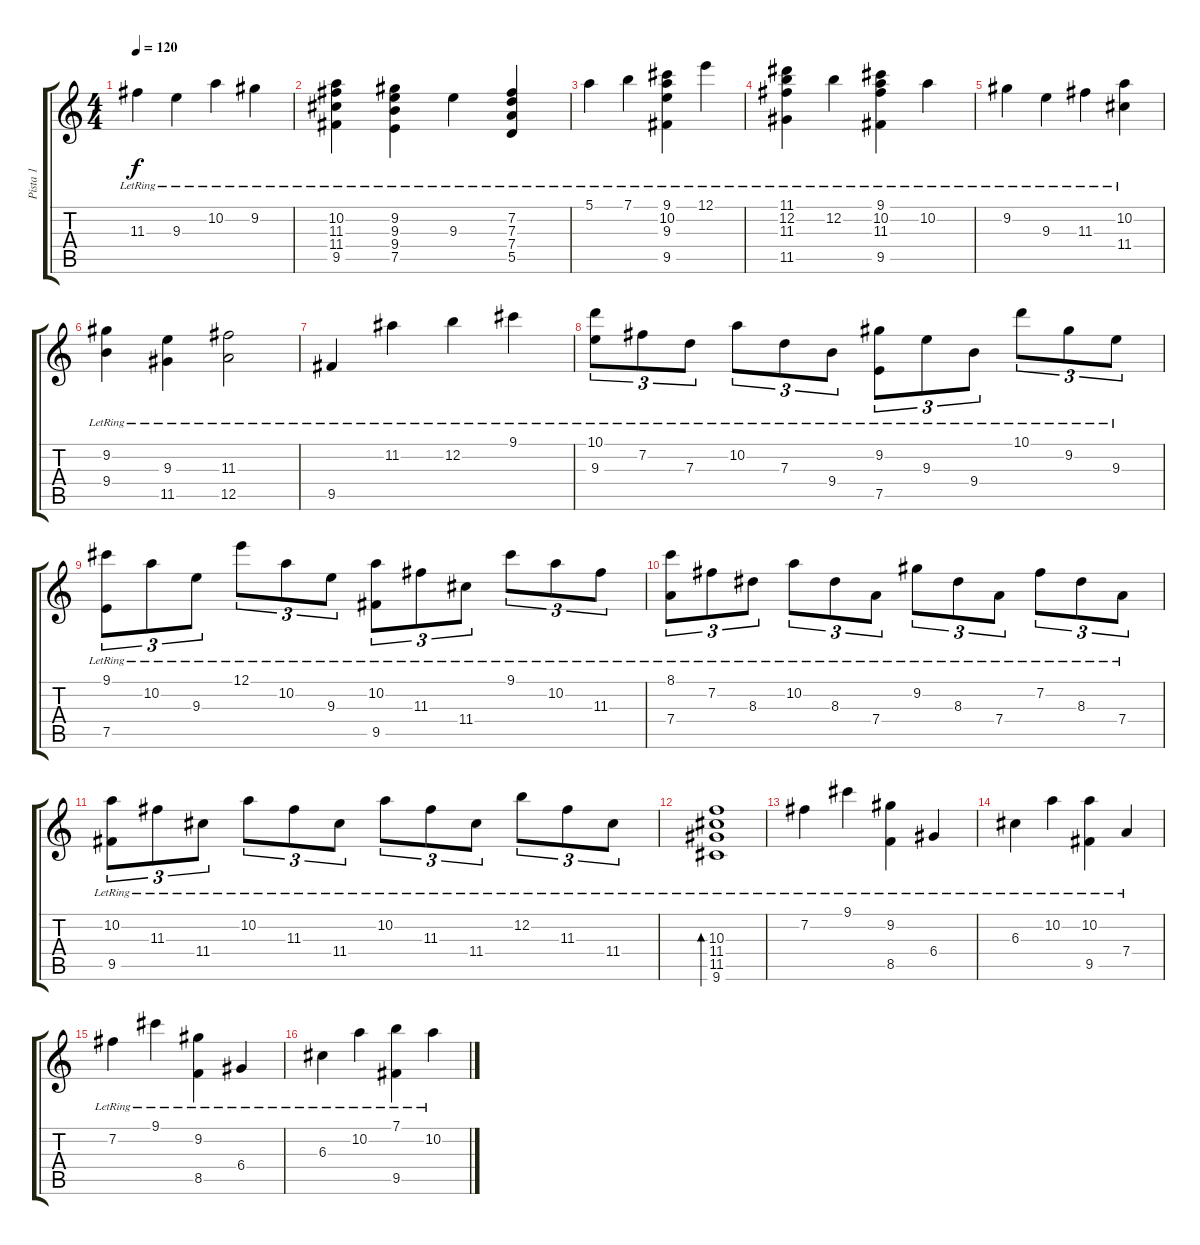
\track ("Pista 1" "Pista 1") {instrument acousticguitarnylon}
\staff {score tabs}
\tuning (E4 B3 G3 D3 A2 E2) {hide}
\ts (4 4)
\tempo 120
\clef g2
\ks c
11.3{lr}.4{dy f} 9.3{lr}.4 10.2{lr}.4 9.2{lr}.4 |
(10.2{lr} 11.3{lr} 11.4{lr} 9.5{lr}).4 (9.2{lr} 9.3{lr} 9.4{lr} 7.5{lr}).4 9.3{lr}.4 (7.2{lr} 7.3{lr} 7.4{lr} 5.5{lr}).4 |
5.1{lr}.4 7.1{lr}.4 (9.1{lr} 10.2{lr} 9.3{lr} 9.5{lr}).4 12.1{lr}.4 |
(11.1{lr} 12.2{lr} 11.3{lr} 11.5{lr}).4 12.2{lr}.4 (9.1{lr} 10.2{lr} 11.3{lr} 9.5{lr}).4 10.2{lr}.4 |
9.2{lr}.4 9.3{lr}.4 11.3{lr}.4 (10.2{lr} 11.4{lr}).4 |
(9.2{lr} 9.4{lr}).4 (9.3{lr} 11.5{lr}).4 (11.3{lr} 12.5{lr}).2 |
9.5{lr}.4 11.2{lr}.4 12.2{lr}.4 9.1{lr}.4 |
(10.1{lr} 9.3{lr}).8{tu (3 2)} 7.2{lr}.8{tu (3 2)} 7.3{lr}.8{tu (3 2)} 10.2{lr}.8{tu (3 2)} 7.3{lr}.8{tu (3 2)} 9.4{lr}.8{tu (3 2)} (9.2{lr} 7.5{lr}).8{tu (3 2)} 9.3{lr}.8{tu (3 2)} 9.4{lr}.8{tu (3 2)} 10.1{lr}.8{tu (3 2)} 9.2{lr}.8{tu (3 2)} 9.3{lr}.8{tu (3 2)} |
(9.1{lr} 7.5{lr}).8{tu (3 2)} 10.2{lr}.8{tu (3 2)} 9.3{lr}.8{tu (3 2)} 12.1{lr}.8{tu (3 2)} 10.2{lr}.8{tu (3 2)} 9.3{lr}.8{tu (3 2)} (10.2{lr} 9.5{lr}).8{tu (3 2)} 11.3{lr}.8{tu (3 2)} 11.4{lr}.8{tu (3 2)} 9.1{lr}.8{tu (3 2)} 10.2{lr}.8{tu (3 2)} 11.3{lr}.8{tu (3 2)} |
(8.1{lr} 7.4{lr}).8{tu (3 2)} 7.2{lr}.8{tu (3 2)} 8.3{lr}.8{tu (3 2)} 10.2{lr}.8{tu (3 2)} 8.3{lr}.8{tu (3 2)} 7.4{lr}.8{tu (3 2)} 9.2{lr}.8{tu (3 2)} 8.3{lr}.8{tu (3 2)} 7.4{lr}.8{tu (3 2)} 7.2{lr}.8{tu (3 2)} 8.3{lr}.8{tu (3 2)} 7.4{lr}.8{tu (3 2)} |
(10.2{lr} 9.5{lr}).8{tu (3 2)} 11.3{lr}.8{tu (3 2)} 11.4{lr}.8{tu (3 2)} 10.2{lr}.8{tu (3 2)} 11.3{lr}.8{tu (3 2)} 11.4{lr}.8{tu (3 2)} 10.2{lr}.8{tu (3 2)} 11.3{lr}.8{tu (3 2)} 11.4{lr}.8{tu (3 2)} 12.2{lr}.8{tu (3 2)} 11.3{lr}.8{tu (3 2)} 11.4{lr}.8{tu (3 2)} |
(10.3{lr} 11.4{lr} 11.5{lr} 9.6{lr}).1{bd 480} |
7.2{lr}.4 9.1{lr}.4 (9.2{lr} 8.5{lr}).4 6.4{lr}.4 |
6.3{lr}.4 10.2{lr}.4 (10.2{lr} 9.5{lr}).4 7.4{lr}.4 |
7.2{lr}.4 9.1{lr}.4 (9.2{lr} 8.5{lr}).4 6.4{lr}.4 |
6.3{lr}.4 10.2{lr}.4 (7.1{lr} 9.5{lr}).4 10.2{lr}.4
